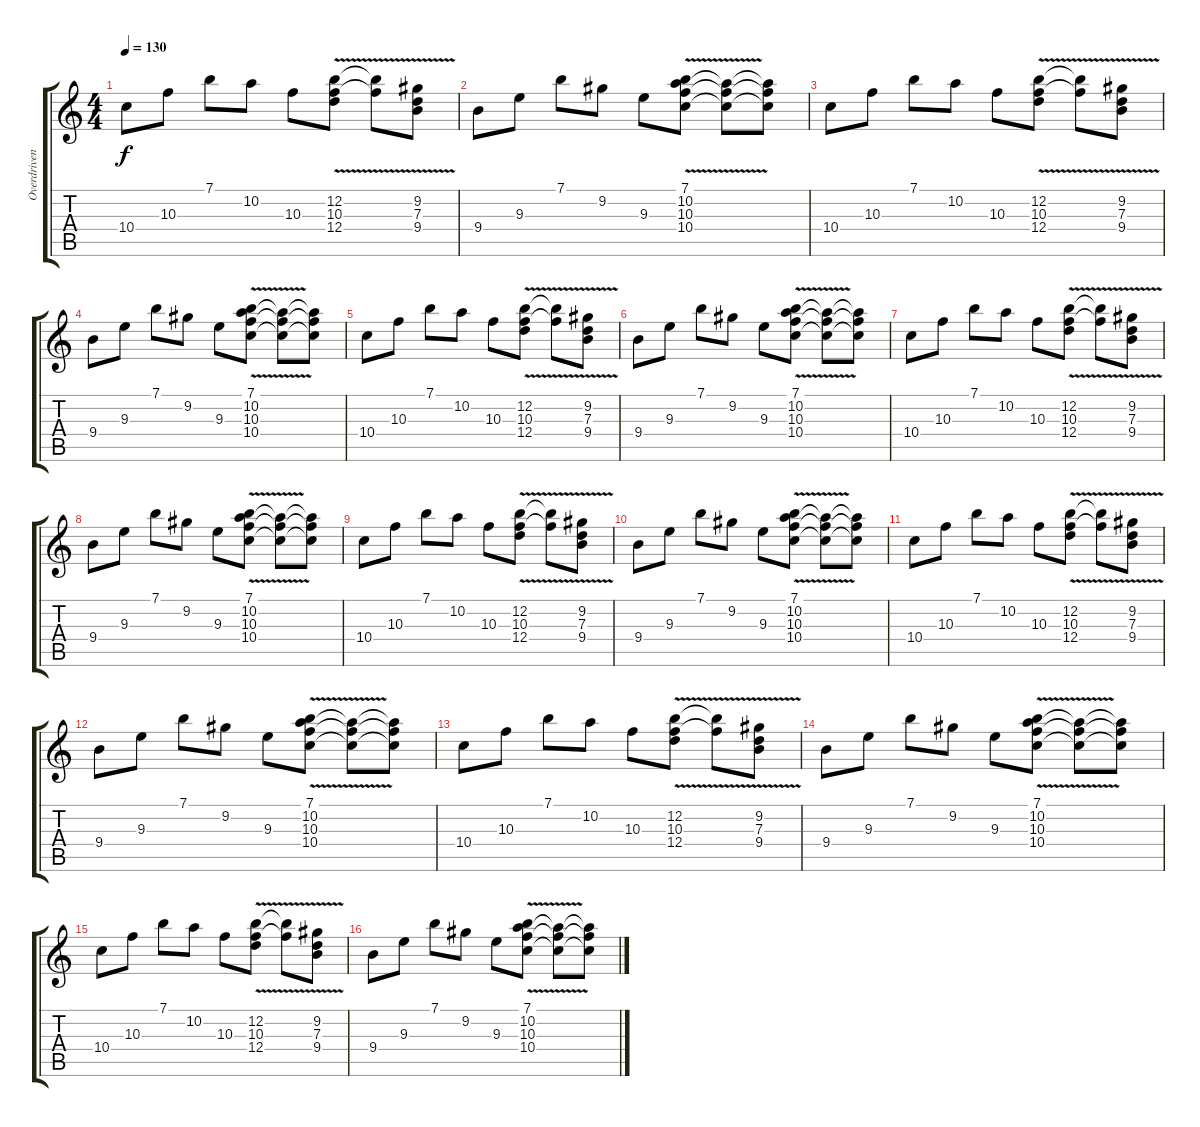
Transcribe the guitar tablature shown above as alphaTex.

\track ("Overdriven Rythm Guitar " "Overdriven") {instrument overdrivenguitar}
\staff {score tabs}
\tuning (E4 B3 G3 D3 A2 E2) {hide}
\ts (4 4)
\tempo 130
\clef g2
\ks c
10.4.8{dy f volume 11} 10.3.8 7.1.8 10.2.8 10.3.8 (12.2{v} 10.3{v} 12.4{v}).8 (12.2{t} 10.3{t}).8 (9.2{v} 7.3{v} 9.4{v}).8 |
9.4.8{volume 11} 9.3.8 7.1.8 9.2.8 9.3.8 (7.1{v} 10.2{v} 10.3{v} 10.4{v}).8 (10.2{t} 10.3{t} 10.4{t}).8 (10.2{t} 10.3{t} 10.4{t}).8 |
10.4.8{volume 11} 10.3.8 7.1.8 10.2.8 10.3.8 (12.2{v} 10.3{v} 12.4{v}).8 (12.2{t} 10.3{t}).8 (9.2{v} 7.3{v} 9.4{v}).8 |
9.4.8{volume 11} 9.3.8 7.1.8 9.2.8 9.3.8 (7.1{v} 10.2{v} 10.3{v} 10.4{v}).8 (10.2{t} 10.3{t} 10.4{t}).8 (10.2{t} 10.3{t} 10.4{t}).8 |
10.4.8{volume 11} 10.3.8 7.1.8 10.2.8 10.3.8 (12.2{v} 10.3{v} 12.4{v}).8 (12.2{t} 10.3{t}).8 (9.2{v} 7.3{v} 9.4{v}).8 |
9.4.8{volume 11} 9.3.8 7.1.8 9.2.8 9.3.8 (7.1{v} 10.2{v} 10.3{v} 10.4{v}).8 (10.2{t} 10.3{t} 10.4{t}).8 (10.2{t} 10.3{t} 10.4{t}).8 |
10.4.8{volume 11} 10.3.8 7.1.8 10.2.8 10.3.8 (12.2{v} 10.3{v} 12.4{v}).8 (12.2{t} 10.3{t}).8 (9.2{v} 7.3{v} 9.4{v}).8 |
9.4.8{volume 11} 9.3.8 7.1.8 9.2.8 9.3.8 (7.1{v} 10.2{v} 10.3{v} 10.4{v}).8 (10.2{t} 10.3{t} 10.4{t}).8 (10.2{t} 10.3{t} 10.4{t}).8 |
10.4.8{volume 11} 10.3.8 7.1.8 10.2.8 10.3.8 (12.2{v} 10.3{v} 12.4{v}).8 (12.2{t} 10.3{t}).8 (9.2{v} 7.3{v} 9.4{v}).8 |
9.4.8{volume 11} 9.3.8 7.1.8 9.2.8 9.3.8 (7.1{v} 10.2{v} 10.3{v} 10.4{v}).8 (10.2{t} 10.3{t} 10.4{t}).8 (10.2{t} 10.3{t} 10.4{t}).8 |
10.4.8{volume 11} 10.3.8 7.1.8 10.2.8 10.3.8 (12.2{v} 10.3{v} 12.4{v}).8 (12.2{t} 10.3{t}).8 (9.2{v} 7.3{v} 9.4{v}).8 |
9.4.8{volume 11} 9.3.8 7.1.8 9.2.8 9.3.8 (7.1{v} 10.2{v} 10.3{v} 10.4{v}).8 (10.2{t} 10.3{t} 10.4{t}).8 (10.2{t} 10.3{t} 10.4{t}).8 |
10.4.8{volume 11} 10.3.8 7.1.8 10.2.8 10.3.8 (12.2{v} 10.3{v} 12.4{v}).8 (12.2{t} 10.3{t}).8 (9.2{v} 7.3{v} 9.4{v}).8 |
9.4.8{volume 11} 9.3.8 7.1.8 9.2.8 9.3.8 (7.1{v} 10.2{v} 10.3{v} 10.4{v}).8 (10.2{t} 10.3{t} 10.4{t}).8 (10.2{t} 10.3{t} 10.4{t}).8 |
10.4.8{volume 11} 10.3.8 7.1.8 10.2.8 10.3.8 (12.2{v} 10.3{v} 12.4{v}).8 (12.2{t} 10.3{t}).8 (9.2{v} 7.3{v} 9.4{v}).8 |
9.4.8{volume 11} 9.3.8 7.1.8 9.2.8 9.3.8 (7.1{v} 10.2{v} 10.3{v} 10.4{v}).8 (10.2{t} 10.3{t} 10.4{t}).8 (10.2{t} 10.3{t} 10.4{t}).8
